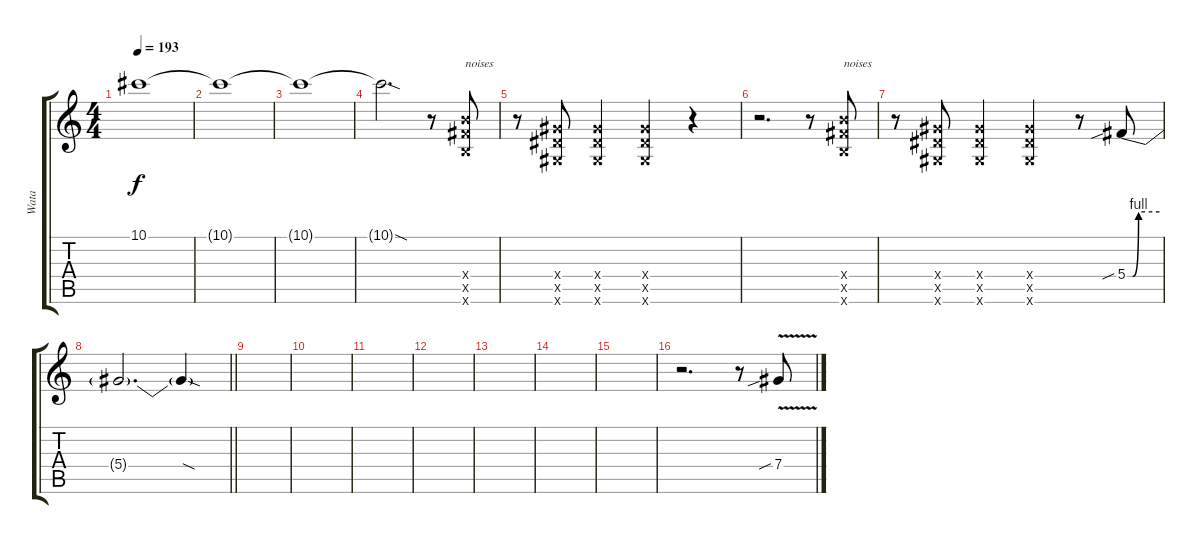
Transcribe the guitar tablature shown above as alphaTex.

\track ("Wata" "Wata") {instrument overdrivenguitar}
\staff {score tabs}
\tuning (Eb4 Bb3 Gb3 Db3 Ab2 Eb2) {hide}
\ts (4 4)
\section ("" "")
\tempo 193
\clef g2
\ks c
10.1{t}.1{dy f} |
10.1{t}.1 |
10.1{t}.1 |
10.1{sod t}.2{d} r.8 (10.4{x} 10.5{x} 8.6{x}).8{txt "noises"} |
r.8 (7.4{x} 7.5{x} 5.6{x}).8 (7.4{x} 7.5{x} 5.6{x}).4 (7.4{x} 7.5{x} 5.6{x}).4 r.4 |
r.2{d} r.8 (10.4{x} 10.5{x} 8.6{x}).8{txt "noises"} |
r.8 (7.4{x} 7.5{x} 5.6{x}).8 (7.4{x} 7.5{x} 5.6{x}).4 (7.4{x} 7.5{x} 5.6{x}).4 r.8 5.4{be (custom 0 0 10 0 21 4 60 4) sib}.8 |
\barLineRight lightlight
5.4{t}.2{d} 5.4{sod t}.4 |
\section ("" "")
|
|
|
|
|
|
|
r.2{d volume 11 balance 2} r.8 7.4{v sib}.8
